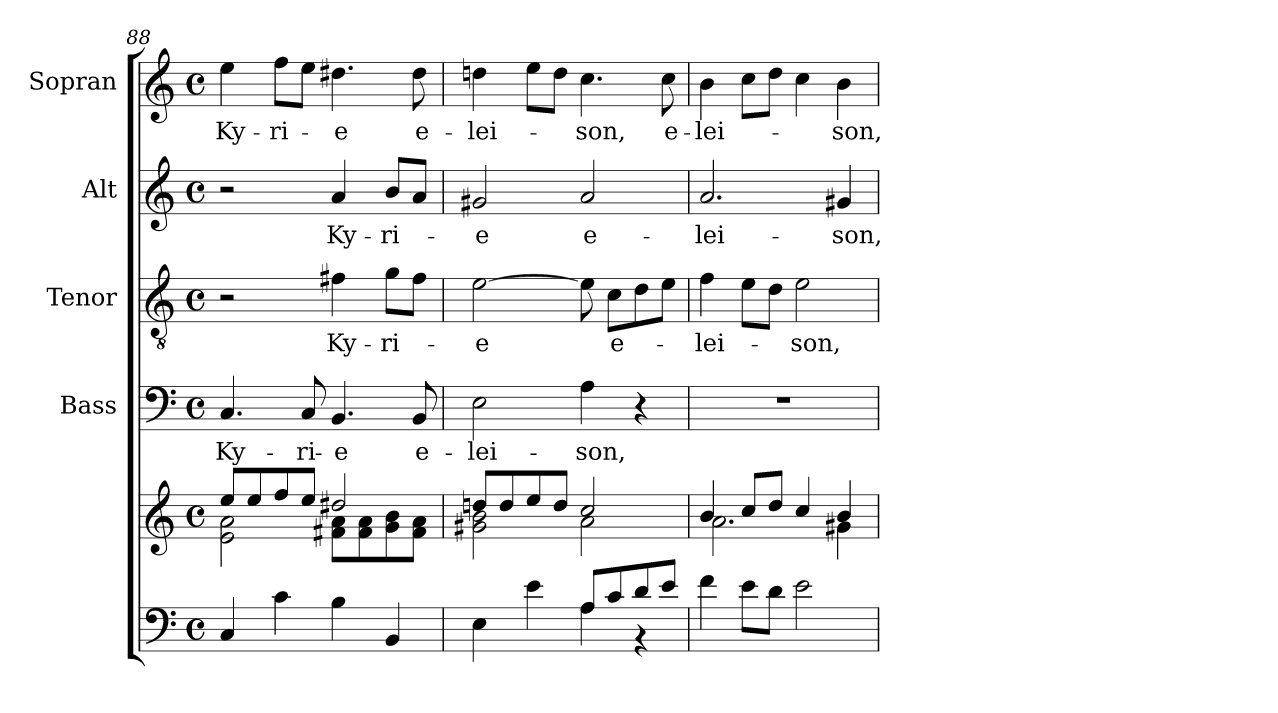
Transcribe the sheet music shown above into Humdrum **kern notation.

**kern	**kern	**kern	**text	**kern	**text	**kern	**text	**kern	**text
*part5	*part5	*part4	*part4	*part3	*part3	*part2	*part2	*part1	*part1
*staff6	*staff5	*staff4	*staff4	*staff3	*staff3	*staff2	*staff2	*staff1	*staff1
*	*	*I"Bass	*	*I"Tenor	*	*I"Alt	*	*I"Sopran	*
*	*	*I'B.	*	*I'T.	*	*I'A.	*	*I'S.	*
*clefF4	*clefG2	*clefF4	*	*clefGv2	*	*clefG2	*	*clefG2	*
*k[]	*k[]	*k[]	*	*k[]	*	*k[]	*	*k[]	*
*C:	*C:	*C:	*	*C:	*	*C:	*	*C:	*
*M4/4	*M4/4	*M4/4	*	*M4/4	*	*M4/4	*	*M4/4	*
*met(c)	*met(c)	*met(c)	*	*met(c)	*	*met(c)	*	*met(c)	*
=88	=88	=88	=88	=88	=88	=88	=88	=88	=88
*	*^	*	*	*	*	*	*	*	*
!	!	!	!	!LO:LY:b	!	!	!	!	!	!LO:LY:b
4C/	8ee/L	2e\ 2a\	4.C/	Ky-	2r	.	2r	.	4ee\	Ky-
.	8ee/	.	.	.	.	.	.	.	.	.
!	!	!	!	!	!	!	!	!	!	!LO:LY:b
4c\	8ff/	.	.	.	.	.	.	.	8ff\L	-ri-
!	!	!	!	!LO:LY:b	!	!	!	!	!	!
.	8ee/J	.	8C/	-ri-	.	.	.	.	8ee\J	.
!	!	!	!	!LO:LY:b	!	!LO:LY:b	!	!LO:LY:b	!	!LO:LY:b
4B\	2dd#X/	8f#X\ 8a\L	4.BB/	-e	4f#X\	Ky-	4a/	Ky-	4.dd#X\	-e
.	.	8f#\ 8a\	.	.	.	.	.	.	.	.
!	!	!	!	!	!	!LO:LY:b	!	!LO:LY:b	!	!
4BB/	.	8g\ 8b\	.	.	8g\L	-ri-	8b/L	-ri-	.	.
!	!	!	!	!LO:LY:b	!	!	!	!	!	!LO:LY:b
.	.	8f#\ 8a\J	8BB/	e-	8f#\J	.	8a/J	.	8dd#\	e-
=89	=89	=89	=89	=89	=89	=89	=89	=89	=89	=89
*^	*	*	*	*	*	*	*	*	*	*
!	!	!	!	!	!LO:LY:b	!	!LO:LY:b	!	!LO:LY:b	!	!LO:LY:b
4E\	2ryy	8ddn/L	2g#X\ 2b\	2E\	-lei-	[2e\	-e	2g#X/	-e	4ddn\	-lei-
.	.	8dd/	.	.	.	.	.	.	.	.	.
4e\	.	8ee/	.	.	.	.	.	.	.	8ee\L	.
.	.	8dd/J	.	.	.	.	.	.	.	8dd\J	.
!	!	!	!	!	!LO:LY:b	!	!	!	!LO:LY:b	!	!LO:LY:b
8A/L	4A\	2cc/	2a\	4A\	-son,	8e\]	.	2a/	e-	4.cc\	-son,
!	!	!	!	!	!	!	!LO:LY:b	!	!	!	!
8c/	.	.	.	.	.	8c\L	e-	.	.	.	.
8d/	4r	.	.	4r	.	8d\	.	.	.	.	.
!	!	!	!	!	!	!	!	!	!	!	!LO:LY:b
8e/J	.	.	.	.	.	8e\J	.	.	.	8cc\	e-
*v	*v	*	*	*	*	*	*	*	*	*	*
=90	=90	=90	=90	=90	=90	=90	=90	=90	=90	=90
!	!	!	!	!	!	!LO:LY:b	!	!LO:LY:b	!	!LO:LY:b
4f\	4b/	2.a\	1r	.	4f\	-lei-	2.a/	-lei-	4b\	-lei-
8e\L	8cc/L	.	.	.	8e\L	.	.	.	8cc\L	.
8d\J	8dd/J	.	.	.	8d\J	.	.	.	8dd\J	.
!	!	!	!	!	!	!LO:LY:b	!	!	!	!
2e\	4cc/	.	.	.	2e\	-son,	.	.	4cc\	.
!	!	!	!	!	!	!	!	!LO:LY:b	!	!LO:LY:b
.	4b/	4g#X\	.	.	.	.	4g#X/	-son,	4b\	-son,
*	*v	*v	*	*	*	*	*	*	*	*
=	=	=	=	=	=	=	=	=	=
*-	*-	*-	*-	*-	*-	*-	*-	*-	*-
